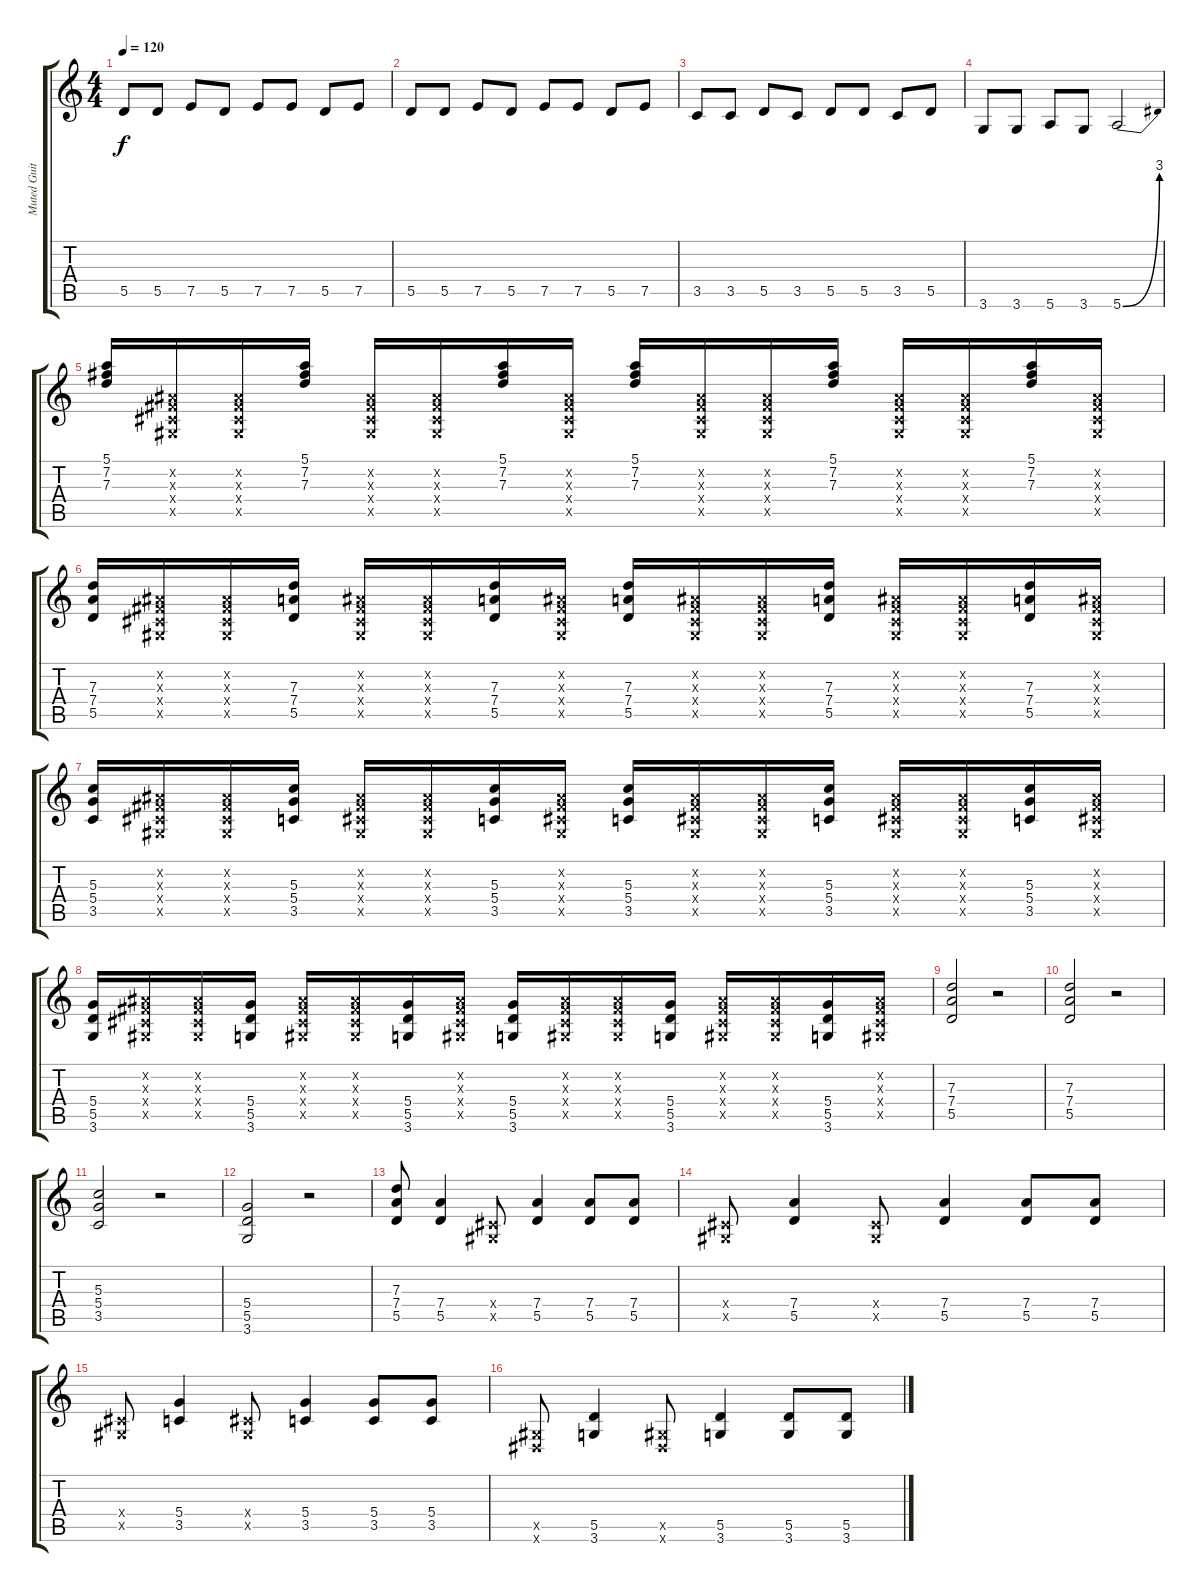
\track ("Muted Guitar" "Muted Guit") {instrument overdrivenguitar}
\staff {score tabs}
\tuning (E4 B3 G3 D3 A2 E2) {hide}
\ts (4 4)
\tempo 120
\clef g2
\ks c
5.5.8{dy f} 5.5.8 7.5.8 5.5.8 7.5.8 7.5.8 5.5.8 7.5.8 |
5.5.8 5.5.8 7.5.8 5.5.8 7.5.8 7.5.8 5.5.8 7.5.8 |
3.5.8 3.5.8 5.5.8 3.5.8 5.5.8 5.5.8 3.5.8 5.5.8 |
3.6.8 3.6.8 5.6.8 3.6.8 5.6{be (bend 0 0 60 12)}.2 |
(5.1 7.2 7.3).16 (-1.2{x} -1.3{x} -1.4{x} -1.5{x}).16 (-1.2{x} -1.3{x} -1.4{x} -1.5{x}).16 (5.1 7.2 7.3).16 (-1.2{x} -1.3{x} -1.4{x} -1.5{x}).16 (-1.2{x} -1.3{x} -1.4{x} -1.5{x}).16 (5.1 7.2 7.3).16 (-1.2{x} -1.3{x} -1.4{x} -1.5{x}).16 (5.1 7.2 7.3).16 (-1.2{x} -1.3{x} -1.4{x} -1.5{x}).16 (-1.2{x} -1.3{x} -1.4{x} -1.5{x}).16 (5.1 7.2 7.3).16 (-1.2{x} -1.3{x} -1.4{x} -1.5{x}).16 (-1.2{x} -1.3{x} -1.4{x} -1.5{x}).16 (5.1 7.2 7.3).16 (-1.2{x} -1.3{x} -1.4{x} -1.5{x}).16 |
(7.3 7.4 5.5).16 (-1.2{x} -1.3{x} -1.4{x} -1.5{x}).16 (-1.2{x} -1.3{x} -1.4{x} -1.5{x}).16 (7.3 7.4 5.5).16 (-1.2{x} -1.3{x} -1.4{x} -1.5{x}).16 (-1.2{x} -1.3{x} -1.4{x} -1.5{x}).16 (7.3 7.4 5.5).16 (-1.2{x} -1.3{x} -1.4{x} -1.5{x}).16 (7.3 7.4 5.5).16 (-1.2{x} -1.3{x} -1.4{x} -1.5{x}).16 (-1.2{x} -1.3{x} -1.4{x} -1.5{x}).16 (7.3 7.4 5.5).16 (-1.2{x} -1.3{x} -1.4{x} -1.5{x}).16 (-1.2{x} -1.3{x} -1.4{x} -1.5{x}).16 (7.3 7.4 5.5).16 (-1.2{x} -1.3{x} -1.4{x} -1.5{x}).16 |
(5.3 5.4 3.5).16 (-1.2{x} -1.3{x} -1.4{x} -1.5{x}).16 (-1.2{x} -1.3{x} -1.4{x} -1.5{x}).16 (5.3 5.4 3.5).16 (-1.2{x} -1.3{x} -1.4{x} -1.5{x}).16 (-1.2{x} -1.3{x} -1.4{x} -1.5{x}).16 (5.3 5.4 3.5).16 (-1.2{x} -1.3{x} -1.4{x} -1.5{x}).16 (5.3 5.4 3.5).16 (-1.2{x} -1.3{x} -1.4{x} -1.5{x}).16 (-1.2{x} -1.3{x} -1.4{x} -1.5{x}).16 (5.3 5.4 3.5).16 (-1.2{x} -1.3{x} -1.4{x} -1.5{x}).16 (-1.2{x} -1.3{x} -1.4{x} -1.5{x}).16 (5.3 5.4 3.5).16 (-1.2{x} -1.3{x} -1.4{x} -1.5{x}).16 |
(5.4 5.5 3.6).16 (-1.2{x} -1.3{x} -1.4{x} -1.5{x}).16 (-1.2{x} -1.3{x} -1.4{x} -1.5{x}).16 (5.4 5.5 3.6).16 (-1.2{x} -1.3{x} -1.4{x} -1.5{x}).16 (-1.2{x} -1.3{x} -1.4{x} -1.5{x}).16 (5.4 5.5 3.6).16 (-1.2{x} -1.3{x} -1.4{x} -1.5{x}).16 (5.4 5.5 3.6).16 (-1.2{x} -1.3{x} -1.4{x} -1.5{x}).16 (-1.2{x} -1.3{x} -1.4{x} -1.5{x}).16 (5.4 5.5 3.6).16 (-1.2{x} -1.3{x} -1.4{x} -1.5{x}).16 (-1.2{x} -1.3{x} -1.4{x} -1.5{x}).16 (5.4 5.5 3.6).16 (-1.2{x} -1.3{x} -1.4{x} -1.5{x}).16 |
(7.3 7.4 5.5).2 r.2 |
(7.3 7.4 5.5).2 r.2 |
(5.3 5.4 3.5).2 r.2 |
(5.4 5.5 3.6).2 r.2 |
(7.3 7.4 5.5).8 (7.4 5.5).4 (-1.4{x} -1.5{x}).8 (7.4 5.5).4 (7.4 5.5).8 (7.4 5.5).8 |
(-1.4{x} -1.5{x}).8 (7.4 5.5).4 (-1.4{x} -1.5{x}).8 (7.4 5.5).4 (7.4 5.5).8 (7.4 5.5).8 |
(-1.4{x} -1.5{x}).8 (5.4 3.5).4 (-1.4{x} -1.5{x}).8 (5.4 3.5).4 (5.4 3.5).8 (5.4 3.5).8 |
(-1.5{x} -1.6{x}).8 (5.5 3.6).4 (-1.5{x} -1.6{x}).8 (5.5 3.6).4 (5.5 3.6).8 (5.5 3.6).8
